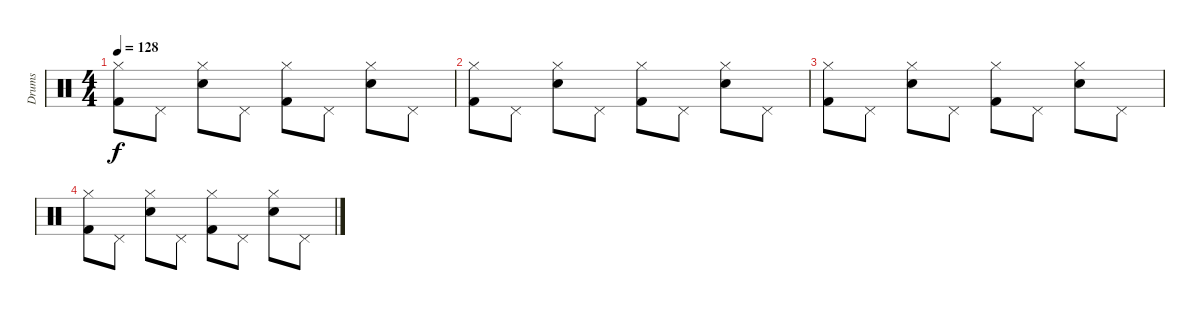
\track ("Drums" "Drums") {instrument percussion}
\staff {score}
\articulation defaults
\ts (4 4)
\tempo 128
\clef neutral
\ks c
("Hi-Hat (closed)" "Kick (hit) 2").8{dy f volume 8} "Pedal Hi-Hat (hit)".8 ("Hi-Hat (closed)" "Electric Snare (hit)").8 "Pedal Hi-Hat (hit)".8 ("Hi-Hat (closed)" "Kick (hit) 2").8 "Pedal Hi-Hat (hit)".8 ("Hi-Hat (closed)" "Electric Snare (hit)").8 "Pedal Hi-Hat (hit)".8 |
("Hi-Hat (closed)" "Kick (hit) 2").8 "Pedal Hi-Hat (hit)".8 ("Hi-Hat (closed)" "Electric Snare (hit)").8 "Pedal Hi-Hat (hit)".8 ("Hi-Hat (closed)" "Kick (hit) 2").8 "Pedal Hi-Hat (hit)".8 ("Hi-Hat (closed)" "Electric Snare (hit)").8 "Pedal Hi-Hat (hit)".8 |
("Hi-Hat (closed)" "Kick (hit) 2").8{volume 1} "Pedal Hi-Hat (hit)".8 ("Hi-Hat (closed)" "Electric Snare (hit)").8 "Pedal Hi-Hat (hit)".8 ("Hi-Hat (closed)" "Kick (hit) 2").8 "Pedal Hi-Hat (hit)".8 ("Hi-Hat (closed)" "Electric Snare (hit)").8 "Pedal Hi-Hat (hit)".8 |
("Hi-Hat (closed)" "Kick (hit) 2").8 "Pedal Hi-Hat (hit)".8 ("Hi-Hat (closed)" "Electric Snare (hit)").8 "Pedal Hi-Hat (hit)".8 ("Hi-Hat (closed)" "Kick (hit) 2").8 "Pedal Hi-Hat (hit)".8 ("Hi-Hat (closed)" "Electric Snare (hit)").8 "Pedal Hi-Hat (hit)".8
